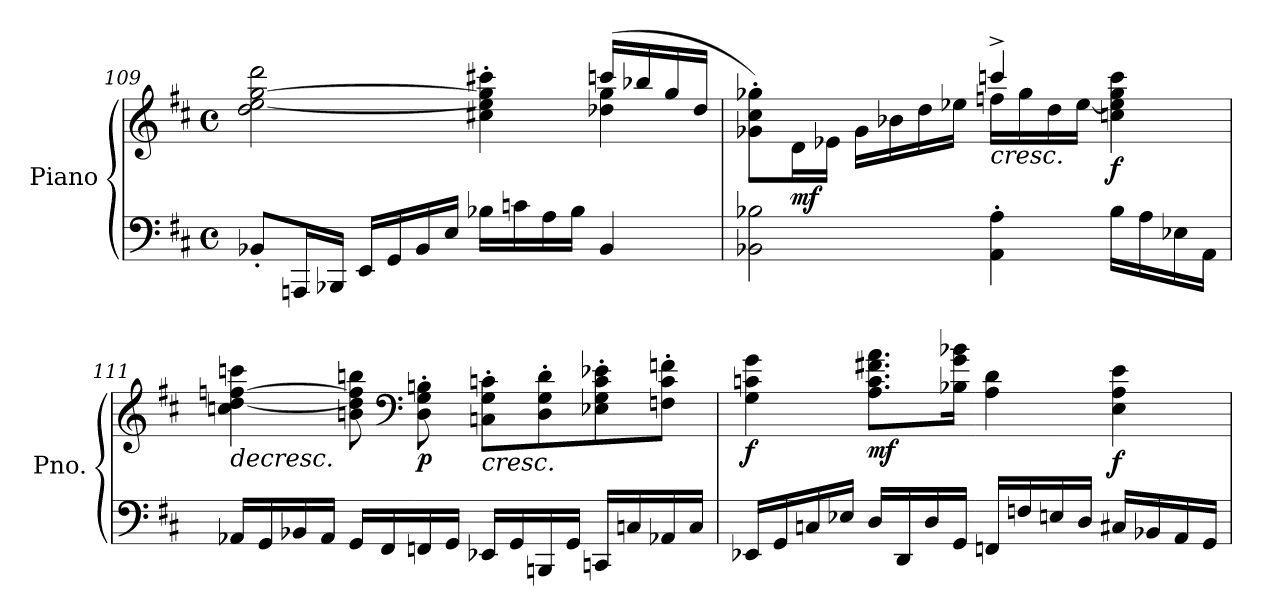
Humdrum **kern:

**kern	**kern	**dynam
*part1	*part1	*part1
*staff2	*staff1	*staff1/2
*I"Piano	*	*
*I'Pno.	*	*
!!LO:LB:g=z
*clefF4	*clefG2	*
*k[f#c#]	*k[f#c#]	*
*M4/4	*M4/4	*
*met(c)	*met(c)	*
=109	=109	=109
*	*^	*
8BB-X'/L	2dd\ [2ee\ [2gg\ 2ddd\	2.ryy	.
16AAAn</L	.	.	.
16BBB-X/JJ	.	.	.
16EE</LL	.	.	.
16GG</	.	.	.
16BB-/	.	.	.
16E</JJ	.	.	.
16B-X>\LL	4cc#X\' 4ee\]' 4gg\]' 4ccc#X\'	.	.
16cn\	.	.	.
16A\	.	.	.
16B->\JJ	.	.	.
4BB-/	(>16cccn/LL	4dd-X\ 4gg\	.
.	16bb-X/	.	.
.	16gg/	.	.
.	16dd-/JJ	.	.
=110	=110	=110	=110
2BB-X\ 2B-X\	8g-X\' 8cc#\' 8gg-X\'L)	2ryy	.
!	!	!	!LO:DY:b
.	16d\L	.	mf
.	16e-X\JJ	.	.
.	16g-\LL	.	.
.	16b-X\	.	.
.	16dd\	.	.
.	16ee-X\JJ	.	.
!	!	!	!LO:HP:b
4AA\' 4A\'	4cccn^/	16ffn\LL	<
.	.	16gg-\	.
.	.	16dd\	.
.	.	[16ee-\JJ	.
!	!	!	!LO:DY:b
16B-\LL	4ccn\ 4ee-\] 4gg-\ 4ccc\	4ryy	f
16A>\	.	.	.
16E-X\	.	.	.
16AA>\JJ	.	.	.
*	*v	*v	*
!!LO:LB:g=z
=111	=111	=111
!	!	!LO:HP:b
16AA-X</LL	4ccn\ [4dd\ [4ffn\ 4cccn\	>
16GG/	.	.
16BB-X/	.	.
16AA-/JJ	.	.
16GG</LL	8bn\ 8dd\] 8ff\] 8bbn\	[
16FF#/	.	.
*	*clefF4	*
!	!	!LO:DY:b
16FFn</	8D\' 8G\' 8Bn\'	p
16GG</JJ	.	.
!	!	!LO:HP:b
16EE-X/LL	8Cn\' 8G\' 8cn\'L	<
16GG/	.	.
16BBBn/	8D\' 8G\' 8d\'	.
16GG/JJ	.	.
16CCn</LL	8E-X\' 8G\' 8c\' 8e-X\'	.
16Cn/	.	.
16AA-X/	8Fn\' 8c\' 8fn\'J	.
16C/JJ	.	.
.	.	]
=112	=112	=112
!	!	!LO:DY:b
16EE-X/LL	4G\ 4cn\ 4g\	f
16GG/	.	.
16Cn/	.	.
16E-X/JJ	.	.
!	!	!LO:DY:b
16D/LL	8.A\ 8.c\ 8.f#X\ 8.a\L	mf
16DD/	.	.
16D/	.	.
16GG/JJ	16B-X\ 16g\ 16b-X\Jk	.
16FFn/LL	4A\ 4d\	.
16Fn/	.	.
16En/	.	.
16D/JJ	.	.
!	!	!LO:DY:n=1:b
16C#X/LL	4E\ 4A\ 4e\	[ f
16BB-X/	.	.
16AA/	.	.
16GG/JJ	.	.
=	=	=
*-	*-	*-
